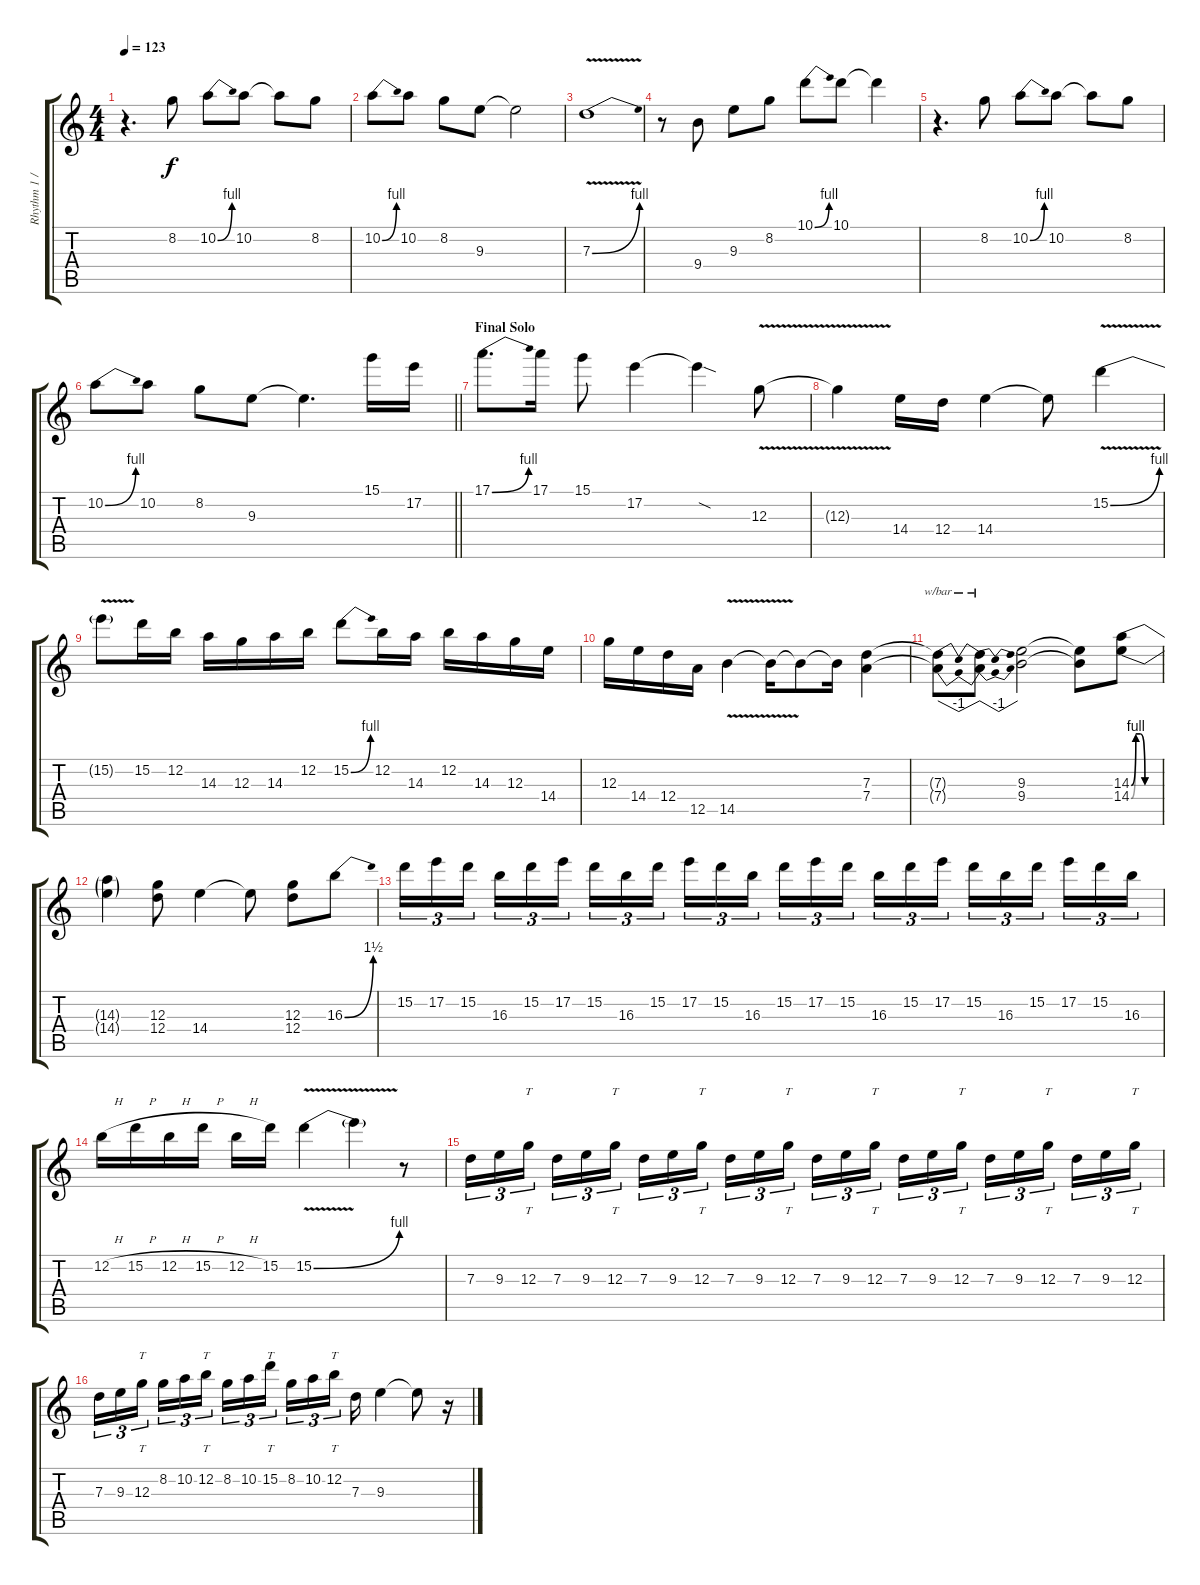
\track ("Rhythm 1 / Lead" "Rhythm 1 /") {instrument overdrivenguitar}
\staff {score tabs}
\tuning (E4 B3 G3 D3 A2 E2) {hide}
\ts (4 4)
\tempo 123
\clef g2
\ks c
r.4{d dy f} 8.2.8 10.2{be (bend 0 0 60 4)}.8 10.2.8 10.2{t}.8 8.2.8 |
10.2{be (bend 0 0 60 4)}.8 10.2.8 8.2.8 9.3.8 9.3{t}.2 |
7.3{be (bend 0 0 60 4) v}.1 |
r.8 9.4.8 9.3.8 8.2.8 10.1{be (bend 0 0 60 4)}.8 10.1.8 10.1{t}.4 |
r.4{d} 8.2.8 10.2{be (bend 0 0 60 4)}.8 10.2.8 10.2{t}.8 8.2.8 |
\barLineRight lightlight
10.2{be (bend 0 0 60 4)}.8 10.2.8 8.2.8 9.3.8 9.3{t}.4{d} 15.1.16 17.2.16 |
\section ("" "Final Solo")
17.1{be (bend 0 0 60 4)}.8{d} 17.1.16 15.1.8 17.2.4 17.2{sod t}.4 12.3{v}.8 |
12.3{t}.4 14.4.16 12.4.16 14.4.4 14.4{t}.8 15.2{be (bend 0 0 60 4) v}.4 |
15.2{t}.8 15.2.16 12.2.16 14.3.16 12.3.16 14.3.16 12.2.16 15.2{be (bend 0 0 60 4)}.8 12.2.16 14.3.16 12.2.16 14.3.16 12.3.16 14.4.16 |
12.3.16 14.4.16 12.4.16 12.5.16 14.5{v}.4 14.5{t}.16 14.5{t}.8 14.5{t}.16 (7.3 7.4).4 |
(7.3{t} 7.4{t}).8{tbe (dip default 0 0 30 -4 60 0)} (7.3{t} 7.4{t}).8{tbe (dip default 0 0 30 -4 60 0)} (9.3 9.4).2 (9.3{t} 9.4{t}).8 (14.3{be (custom 0 0 10 4 20 4 30 0 60 0)} 14.4{be (custom 0 0 10 4 20 4 30 0 60 0)}).8 |
(14.3{t} 14.4{t}).4 (12.3 12.4).8 14.4.4 14.4{t}.8 (12.3 12.4).8 16.3{be (bend 0 0 60 6)}.8 |
15.2.16{tu (3 2)} 17.2.16{tu (3 2)} 15.2.16{tu (3 2) beam splitsecondary} 16.3.16{tu (3 2)} 15.2.16{tu (3 2)} 17.2.16{tu (3 2)} 15.2.16{tu (3 2)} 16.3.16{tu (3 2)} 15.2.16{tu (3 2) beam splitsecondary} 17.2.16{tu (3 2)} 15.2.16{tu (3 2)} 16.3.16{tu (3 2)} 15.2.16{tu (3 2)} 17.2.16{tu (3 2)} 15.2.16{tu (3 2) beam splitsecondary} 16.3.16{tu (3 2)} 15.2.16{tu (3 2)} 17.2.16{tu (3 2)} 15.2.16{tu (3 2)} 16.3.16{tu (3 2)} 15.2.16{tu (3 2) beam splitsecondary} 17.2.16{tu (3 2)} 15.2.16{tu (3 2)} 16.3.16{tu (3 2)} |
12.2{h}.16 15.2{h}.16 12.2{h}.16 15.2{h}.16 12.2{h}.16 15.2.16 15.2{be (bend 0 0 60 4) v}.4 15.2{t}.4 r.8 |
7.3.16{tu (3 2)} 9.3.16{tu (3 2)} 12.3.16{tt tu (3 2) beam splitsecondary} 7.3.16{tu (3 2)} 9.3.16{tu (3 2)} 12.3.16{tt tu (3 2)} 7.3.16{tu (3 2)} 9.3.16{tu (3 2)} 12.3.16{tt tu (3 2) beam splitsecondary} 7.3.16{tu (3 2)} 9.3.16{tu (3 2)} 12.3.16{tt tu (3 2)} 7.3.16{tu (3 2)} 9.3.16{tu (3 2)} 12.3.16{tt tu (3 2) beam splitsecondary} 7.3.16{tu (3 2)} 9.3.16{tu (3 2)} 12.3.16{tt tu (3 2)} 7.3.16{tu (3 2)} 9.3.16{tu (3 2)} 12.3.16{tt tu (3 2) beam splitsecondary} 7.3.16{tu (3 2)} 9.3.16{tu (3 2)} 12.3.16{tt tu (3 2)} |
7.3.16{tu (3 2)} 9.3.16{tu (3 2)} 12.3.16{tt tu (3 2) beam splitsecondary} 8.2.16{tu (3 2)} 10.2.16{tu (3 2)} 12.2.16{tt tu (3 2)} 8.2.16{tu (3 2)} 10.2.16{tu (3 2)} 15.2.16{tt tu (3 2) beam splitsecondary} 8.2.16{tu (3 2)} 10.2.16{tu (3 2)} 12.2.16{tt tu (3 2)} 7.3.16 9.3.4 9.3{t}.8 r.16
